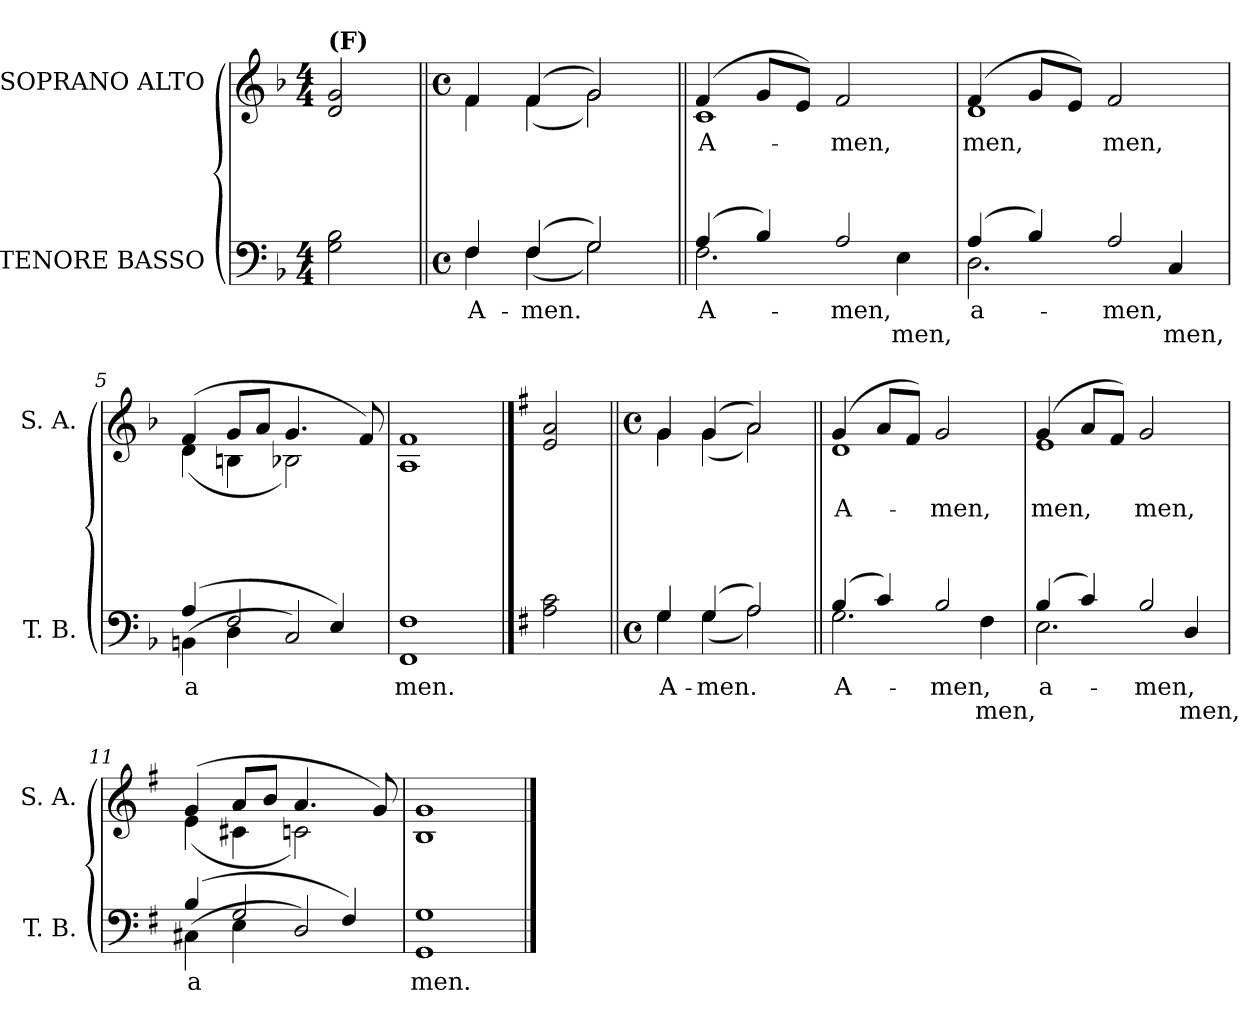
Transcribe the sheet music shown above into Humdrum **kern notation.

**kern	**text	**text	**kern	**text	**text	**text
*part2	*part2	*part2	*part1	*part1	*part1	*part1
*staff2	*staff2	*staff2	*staff1	*staff1	*staff1	*staff1
*I"TENORE BASSO	*	*	*I"SOPRANO ALTO	*	*	*
*I'T. B.	*	*	*I'S. A.	*	*	*
!!LO:PB:g=z
*clefF4	*	*	*clefG2	*	*	*
*k[b-]	*	*	*k[b-]	*	*	*
*F:	*	*	*F:	*	*	*
*M4/4	*	*	*M4/4	*	*	*
=1	=1	=1	=1	=1	=1	=1
!	!	!	!LO:TX:a:B:t=(F)	!	!	!
2Gi\ 2B-i	.	.	2di/ 2gi	.	.	.
=2||	=2||	=2||	=2||	=2||	=2||	=2||
*M4/4	*	*	*M4/4	*	*	*
*met(c)	*	*	*met(c)	*	*	*
!	!LO:LY:a:color=#000000	!	!	!	!	!
*^	*	*	*^	*	*	*
4Fi/	4Fi\	A-	.	4fi/	4fi\	.	.	.
!	!	!LO:LY:a:color=#000000	!	!	!	!	!	!
(4Fi/	(4Fi\	-men.	.	(4fi/	(4fi\	.	.	.
2Gi/)	2Gi\)	.	.	2gi/)	2gi\)	.	.	.
=3||	=3||	=3||	=3||	=3||	=3||	=3||	=3||	=3||
!	!	!LO:LY:a:color=#000000	!	!	!	!	!	!
!	!	!LO:LY:b:color=#000000	!	!	!	!	!	!
!	!	!	!	!	!	!LO:LY:a:color=#000000	!	!
!	!	!	!	!	!	!LO:LY:b:color=#000000	!	!
(4Ai/	2.Fi\	A-	.	(4fi/	1ci	A-	.	.
4B-i/)	.	.	.	8gi/L	.	.	.	.
.	.	.	.	8ei/J)	.	.	.	.
!	!	!LO:LY:a:color=#000000	!	!	!	!	!	!
!	!	!	!	!	!	!LO:LY:a:color=#000000	!LO:LY:b:color=#000000	!LO:LY:b:color=#000000
2Ai/	.	-men,	.	2fi/	.	-men,	--	-
!	!	!LO:LY:b:color=#000000	!LO:LY:b:color=#000000	!	!	!	!	!
.	4Ei\	--	men,	.	.	.	.	.
=4	=4	=4	=4	=4	=4	=4	=4	=4
!	!	!LO:LY:a:color=#000000	!	!	!	!	!	!
!	!	!LO:LY:b:color=#000000	!	!	!	!	!	!
!	!	!	!	!	!	!LO:LY:a:color=#000000	!	!
!	!	!	!	!	!	!LO:LY:b:color=#000000	!	!
(4Ai/	2.Di\	a-	.	(4fi/	1di	men,	.	.
4B-i/)	.	.	.	8gi/L	.	.	.	.
.	.	.	.	8ei/J)	.	.	.	.
!	!	!LO:LY:a:color=#000000	!	!	!	!	!	!
!	!	!	!	!	!	!LO:LY:a:color=#000000	!	!
2Ai/	.	-men,	.	2fi/	.	-men,	.	.
!	!	!LO:LY:b:color=#000000	!LO:LY:b:color=#000000	!	!	!	!	!
.	4Ci/	--	men,	.	.	.	.	.
=5	=5	=5	=5	=5	=5	=5	=5	=5
!	!	!LO:LY:a:color=#000000	!	!	!	!	!	!
(4Ai/	(4BBni\	a-	.	(4fi/	(4di\	.	.	.
!	!	!LO:LY:a:color=#000000	!	!	!	!	!	!
2Fi/	4Di\	-	.	8gi/L	4Bni\	.	.	.
.	.	.	.	8ai/J	.	.	.	.
.	2Ci/)	.	.	4.gi/	2B-Xi\)	.	.	.
!	!	!LO:LY:a:color=#000000	!	!	!	!	!	!
4Ei/)	.	-	.	.	.	.	.	.
.	.	.	.	8fi/)	.	.	.	.
=6	=6	=6	=6	=6	=6	=6	=6	=6
!	!	!LO:LY:a:color=#000000	!	!	!	!	!	!
1Fi	1FFi	-men.	.	1fi	1Ai	.	.	.
*v	*v	*	*	*	*	*	*	*
*	*	*	*v	*v	*	*	*
!!LO:LB:g=z
==7	==7	==7	==7	==7	==7	==7
*k[f#]	*	*	*k[f#]	*	*	*
*G:	*	*	*G:	*	*	*
*^	*	*	*^	*	*	*
!	!	!	!	!LO:TX:a:B:t=(G)	!	!	!	!
*v	*v	*	*	*	*	*	*	*
*	*	*	*v	*v	*	*	*
2Ai\ 2ci	.	.	2ei/ 2ai	.	.	.
=8||	=8||	=8||	=8||	=8||	=8||	=8||
*M4/4	*	*	*M4/4	*	*	*
*met(c)	*	*	*met(c)	*	*	*
!	!LO:LY:a:color=#000000	!	!	!	!	!
*^	*	*	*^	*	*	*
4Gi/	4Gi\	A-	.	4gi/	4gi\	.	.	.
!	!	!LO:LY:a:color=#000000	!	!	!	!	!	!
(4Gi/	(4Gi\	-men.	.	(4gi/	(4gi\	.	.	.
2Ai/)	2Ai\)	.	.	2ai/)	2ai\)	.	.	.
=9||	=9||	=9||	=9||	=9||	=9||	=9||	=9||	=9||
!	!	!LO:LY:a:color=#000000	!	!	!	!	!	!
!	!	!LO:LY:b:color=#000000	!	!	!	!	!	!
!	!	!	!	!	!	!LO:LY:a:color=#000000	!	!
!	!	!	!	!	!	!LO:LY:b:color=#000000	!	!
(4Bi/	2.Gi\	A-	.	(4gi/	1di	A-	.	.
4ci/)	.	.	.	8ai/L	.	.	.	.
.	.	.	.	8f#i/J)	.	.	.	.
!	!	!LO:LY:a:color=#000000	!	!	!	!	!	!
!	!	!	!	!	!	!LO:LY:a:color=#000000	!LO:LY:b:color=#000000	!LO:LY:b:color=#000000
2Bi/	.	-men,	.	2gi/	.	-men,	--	-
!	!	!LO:LY:b:color=#000000	!LO:LY:b:color=#000000	!	!	!	!	!
.	4F#i\	--	men,	.	.	.	.	.
=10	=10	=10	=10	=10	=10	=10	=10	=10
!	!	!LO:LY:a:color=#000000	!	!	!	!	!	!
!	!	!LO:LY:b:color=#000000	!	!	!	!	!	!
!	!	!	!	!	!	!LO:LY:a:color=#000000	!	!
!	!	!	!	!	!	!LO:LY:b:color=#000000	!	!
(4Bi/	2.Ei\	a-	.	(4gi/	1ei	men,	.	.
4ci/)	.	.	.	8ai/L	.	.	.	.
.	.	.	.	8f#i/J)	.	.	.	.
!	!	!LO:LY:a:color=#000000	!	!	!	!	!	!
!	!	!	!	!	!	!LO:LY:a:color=#000000	!	!
2Bi/	.	-men,	.	2gi/	.	-men,	.	.
!	!	!LO:LY:b:color=#000000	!LO:LY:b:color=#000000	!	!	!	!	!
.	4Di/	--	men,	.	.	.	.	.
=11	=11	=11	=11	=11	=11	=11	=11	=11
!	!	!LO:LY:a:color=#000000	!	!	!	!	!	!
(4Bi/	(4C#Xi\	a-	.	(4gi/	(4ei\	.	.	.
!	!	!LO:LY:a:color=#000000	!	!	!	!	!	!
2Gi/	4Ei\	-	.	8ai/L	4c#Xi\	.	.	.
.	.	.	.	8bi/J	.	.	.	.
.	2Di/)	.	.	4.ai/	2cni\)	.	.	.
!	!	!LO:LY:a:color=#000000	!	!	!	!	!	!
4F#i/)	.	-	.	.	.	.	.	.
.	.	.	.	8gi/)	.	.	.	.
=12	=12	=12	=12	=12	=12	=12	=12	=12
!	!	!LO:LY:a:color=#000000	!	!	!	!	!	!
1Gi	1GGi	-men.	.	1gi	1Bi	.	.	.
*v	*v	*	*	*	*	*	*	*
*	*	*	*v	*v	*	*	*
==	==	==	==	==	==	==
*-	*-	*-	*-	*-	*-	*-
